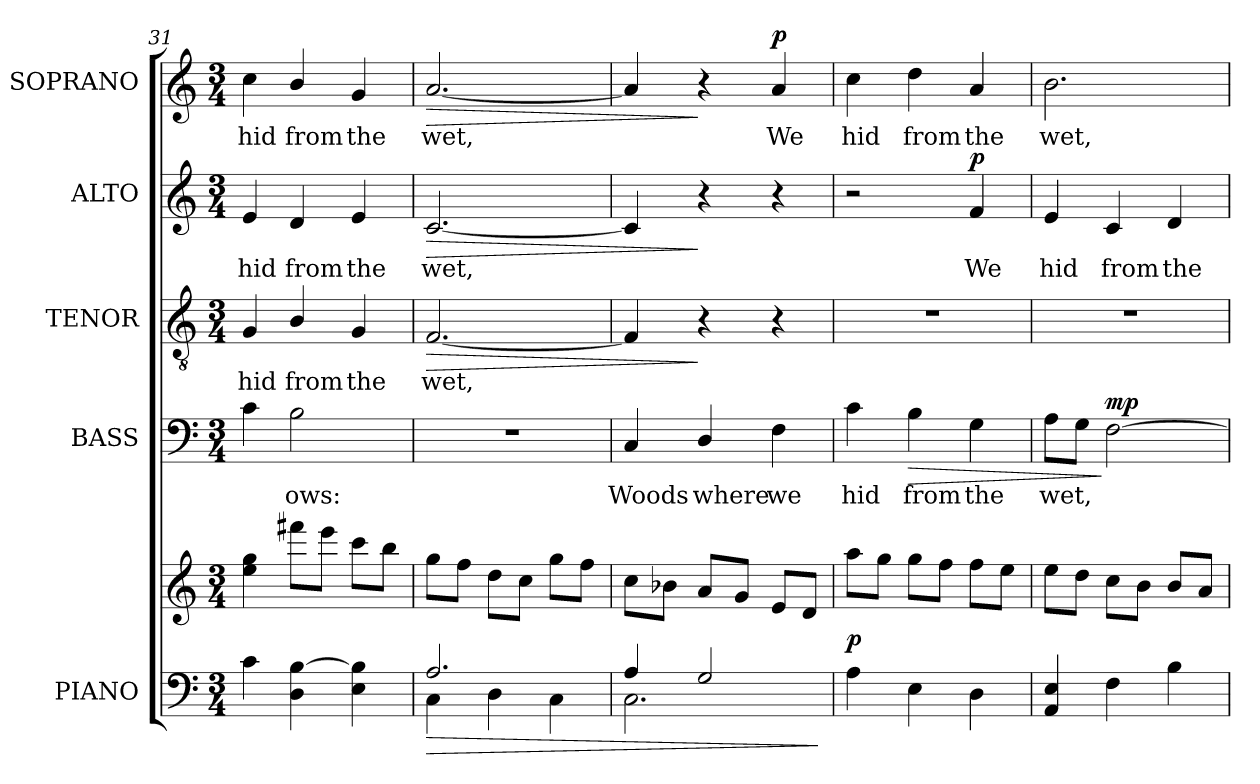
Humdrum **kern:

**kern	**kern	**dynam	**kern	**text	**dynam	**kern	**text	**dynam	**kern	**text	**dynam	**kern	**text	**dynam
*part5	*part5	*part5	*part4	*part4	*part4	*part3	*part3	*part3	*part2	*part2	*part2	*part1	*part1	*part1
*staff6	*staff5	*staff5/6	*staff4	*staff4	*staff4	*staff3	*staff3	*staff3	*staff2	*staff2	*staff2	*staff1	*staff1	*staff1
*I"PIANO	*	*	*I"BASS	*	*	*I"TENOR	*	*	*I"ALTO	*	*	*I"SOPRANO	*	*
*I'PNO.	*	*	*I'B.	*	*	*I'T.	*	*	*I'A.	*	*	*I'S.	*	*
!!LO:LB:g=z
*clefF4	*clefG2	*	*clefF4	*	*	*clefGv2	*	*	*clefG2	*	*	*clefG2	*	*
*	*	*	*	*	*	*ITrd7c12	*	*	*	*	*	*	*	*
*k[]	*k[]	*	*k[]	*	*	*k[]	*	*	*k[]	*	*	*k[]	*	*
*C:	*C:	*	*C:	*	*	*C:	*	*	*C:	*	*	*C:	*	*
*M3/4	*M3/4	*	*M3/4	*	*	*M3/4	*	*	*M3/4	*	*	*M3/4	*	*
=31	=31	=31	=31	=31	=31	=31	=31	=31	=31	=31	=31	=31	=31	=31
!	!	!	!	!	!	!	!LO:LY:b:color=#000000	!	!	!	!	!	!	!
!	!	!	!	!	!	!	!	!	!	!LO:LY:b:color=#000000	!	!	!	!
!	!	!	!	!	!	!	!	!	!	!	!	!	!LO:LY:b:color=#000000	!
4ci\	4eei\ 4ggi	.	4ci\	.	.	4GGi/	hid	.	4ei/	hid	.	4cci\	hid	.
!	!	!	!	!LO:LY:b:color=#000000	!	!	!	!	!	!	!	!	!	!
!	!	!	!	!	!	!	!LO:LY:b:color=#000000	!	!	!	!	!	!	!
!	!	!	!	!	!	!	!	!	!	!LO:LY:b:color=#000000	!	!	!	!
!	!	!	!	!	!	!	!	!	!	!	!	!	!LO:LY:b:color=#000000	!
4Di\ [4Bi	8fff#Xi\L	.	2Bi\	-ows:	.	4BBi/	from	.	4di/	from	.	4bi/	from	.
.	8eeei\J	.	.	.	.	.	.	.	.	.	.	.	.	.
!	!	!	!	!	!	!	!LO:LY:b:color=#000000	!	!	!	!	!	!	!
!	!	!	!	!	!	!	!	!	!	!LO:LY:b:color=#000000	!	!	!	!
!	!	!	!	!	!	!	!	!	!	!	!	!	!LO:LY:b:color=#000000	!
4Ei\ 4Bi]	8ccci\L	.	.	.	.	4GGi/	the	.	4ei/	the	.	4gi/	the	.
.	8bbi\J	.	.	.	.	.	.	.	.	.	.	.	.	.
=32	=32	=32	=32	=32	=32	=32	=32	=32	=32	=32	=32	=32	=32	=32
!	!	!LO:HP:b=2	!LO:N:vis=1	!	!	!	!	!	!	!	!	!	!	!
*^	*	*	*	*	*	*	*	*	*	*	*	*	*	*
!	!	!	!	!	!	!	!	!LO:LY:b:color=#000000	!LO:HP:b	!	!	!	!	!	!
!	!	!	!	!	!	!	!	!	!	!	!LO:LY:b:color=#000000	!LO:HP:b	!	!	!
!	!	!	!	!	!	!	!	!	!	!	!	!	!	!LO:LY:b:color=#000000	!LO:HP:b
2.Ai/	4Ci\	8ggi\L	>	2.r	.	.	[2.FFi/	wet,	>	[2.ci/	wet,	>	[2.ai/	wet,	>
.	.	8ffi\J	.	.	.	.	.	.	.	.	.	.	.	.	.
.	4Di\	8ddi\L	.	.	.	.	.	.	.	.	.	.	.	.	.
.	.	8cci\J	.	.	.	.	.	.	.	.	.	.	.	.	.
.	4Ci\	8ggi\L	.	.	.	.	.	.	.	.	.	.	.	.	.
.	.	8ffi\J	.	.	.	.	.	.	.	.	.	.	.	.	.
=33	=33	=33	=33	=33	=33	=33	=33	=33	=33	=33	=33	=33	=33	=33	=33
!	!	!	!	!	!LO:LY:b:color=#000000	!	!	!	!	!	!	!	!	!	!
4Ai/	2.Ci\	8cci\L	.	4Ci/	Woods	.	4FFi/]	.	.	4ci/]	.	.	4ai/]	.	.
.	.	8b-Xi\J	.	.	.	.	.	.	.	.	.	.	.	.	.
!	!	!	!	!	!LO:LY:b:color=#000000	!	!	!	!	!	!	!	!	!	!
2Gi/	.	8ai/L	.	4Di/	where	.	4r	.	]	4r	.	]	4r	.	]
.	.	8gi/J	.	.	.	.	.	.	.	.	.	.	.	.	.
!	!	!	!	!	!LO:LY:b:color=#000000	!	!	!	!	!	!	!	!	!	!
!	!	!	!	!	!	!	!	!	!	!	!	!	!	!LO:LY:b:color=#000000	!
.	.	8ei/L	.	4Fi\	we	.	4r	.	.	4r	.	.	4ai/	We	p
.	.	8di/J	.	.	.	.	.	.	.	.	.	.	.	.	.
*v	*v	*	*	*	*	*	*	*	*	*	*	*	*	*	*
.	.	]	.	.	.	.	.	.	.	.	.	.	.	.
=34	=34	=34	=34	=34	=34	=34	=34	=34	=34	=34	=34	=34	=34	=34
!	!	!	!	!LO:LY:b:color=#000000	!	!LO:N:vis=1	!	!	!	!	!	!	!	!
!	!	!	!	!	!	!	!	!	!	!	!	!	!LO:LY:b:color=#000000	!
4Ai\	8aai\L	p	4ci\	hid	.	2.r	.	.	2r	.	.	4cci\	hid	.
.	8ggi\J	.	.	.	.	.	.	.	.	.	.	.	.	.
!	!	!	!	!LO:LY:b:color=#000000	!LO:HP:b	!	!	!	!	!	!	!	!	!
!	!	!	!	!	!	!	!	!	!	!	!	!	!LO:LY:b:color=#000000	!
4Ei\	8ggi\L	.	4Bi\	from	>	.	.	.	.	.	.	4ddi\	from	.
.	8ffi\J	.	.	.	.	.	.	.	.	.	.	.	.	.
!	!	!	!	!LO:LY:b:color=#000000	!	!	!	!	!	!	!	!	!	!
!	!	!	!	!	!	!	!	!	!	!LO:LY:b:color=#000000	!	!	!	!
!	!	!	!	!	!	!	!	!	!	!	!	!	!LO:LY:b:color=#000000	!
4Di\	8ffi\L	.	4Gi\	the	.	.	.	.	4fi/	We	p	4ai/	the	.
.	8eei\J	.	.	.	.	.	.	.	.	.	.	.	.	.
=35	=35	=35	=35	=35	=35	=35	=35	=35	=35	=35	=35	=35	=35	=35
!	!	!	!	!LO:LY:b:color=#000000	!	!LO:N:vis=1	!	!	!	!	!	!	!	!
!	!	!	!	!	!	!	!	!	!	!LO:LY:b:color=#000000	!	!	!	!
!	!	!	!	!	!	!	!	!	!	!	!	!	!LO:LY:b:color=#000000	!
4AAi/ 4Ei	8eei\L	.	8Ai\L	wet,	.	2.r	.	.	4ei/	hid	.	2.bi\	wet,	.
.	8ddi\J	.	8Gi\J	.	.	.	.	.	.	.	.	.	.	.
!	!	!	!	!	!	!	!	!	!	!LO:LY:b:color=#000000	!	!	!	!
4Fi\	8cci\L	.	[2Fi\	.	] mp	.	.	.	4ci/	from	.	.	.	.
.	8bi\J	.	.	.	.	.	.	.	.	.	.	.	.	.
!	!	!	!	!	!	!	!	!	!	!LO:LY:b:color=#000000	!	!	!	!
4Bi\	8bi/L	.	.	.	.	.	.	.	4di/	the	.	.	.	.
.	8ai/J	.	.	.	.	.	.	.	.	.	.	.	.	.
=	=	=	=	=	=	=	=	=	=	=	=	=	=	=
*-	*-	*-	*-	*-	*-	*-	*-	*-	*-	*-	*-	*-	*-	*-
